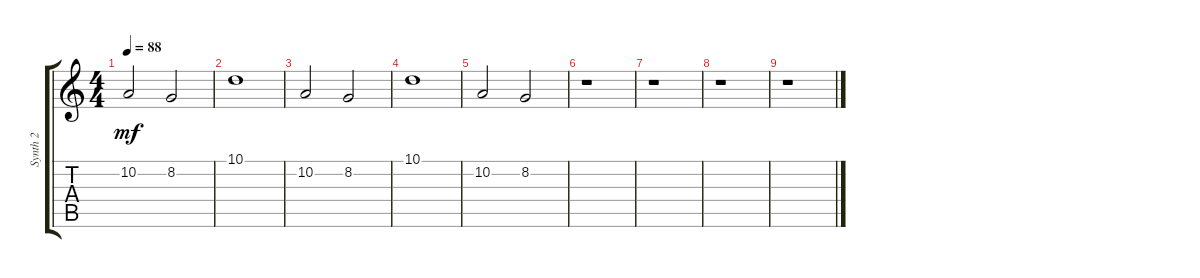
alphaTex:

\track ("Synth 2" "Synth 2") {instrument lead2sawtooth}
\staff {score tabs}
\tuning (E4 B3 G3 D3 A2 E2) {hide}
\ts (4 4)
\tempo 88
\clef g2
\ks c
10.2.2{dy mf} 8.2.2 |
10.1.1 |
10.2.2 8.2.2 |
10.1.1 |
10.2.2 8.2.2 |
r.1 |
r.1 |
r.1 |
r.1
